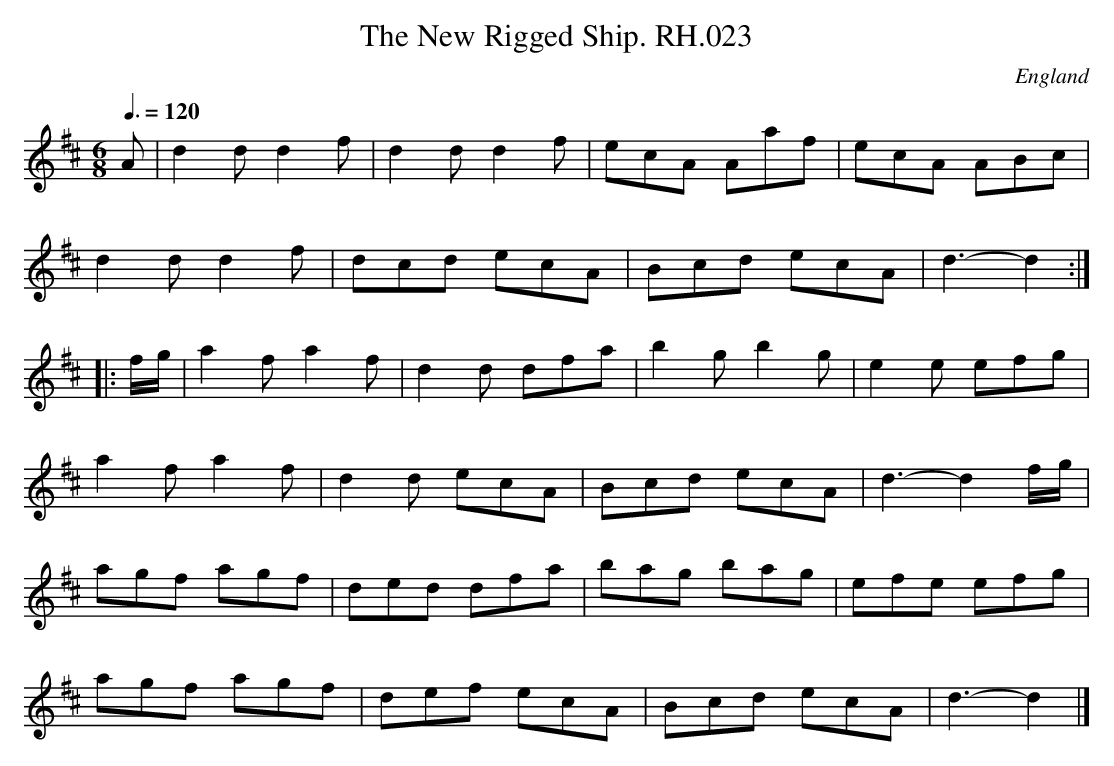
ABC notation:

X:1
T:New Rigged Ship. RH.023, The
O:England
M:6/8
L:1/8
Q:3/8=120
K:D
A|d2d d2f|d2d d2f|ecA Aaf|ecA ABc|
d2d d2f|dcd ecA|Bcd ecA|d3- d2:|
|:f/g/|a2f a2f|d2d dfa|b2g b2g|e2e efg|
a2f a2f|d2d ecA|Bcd ecA|d3- d2f/g/|
agf agf|ded dfa|bag bag|efe efg|
agf agf|def ecA|Bcd ecA|d3- d2|]
